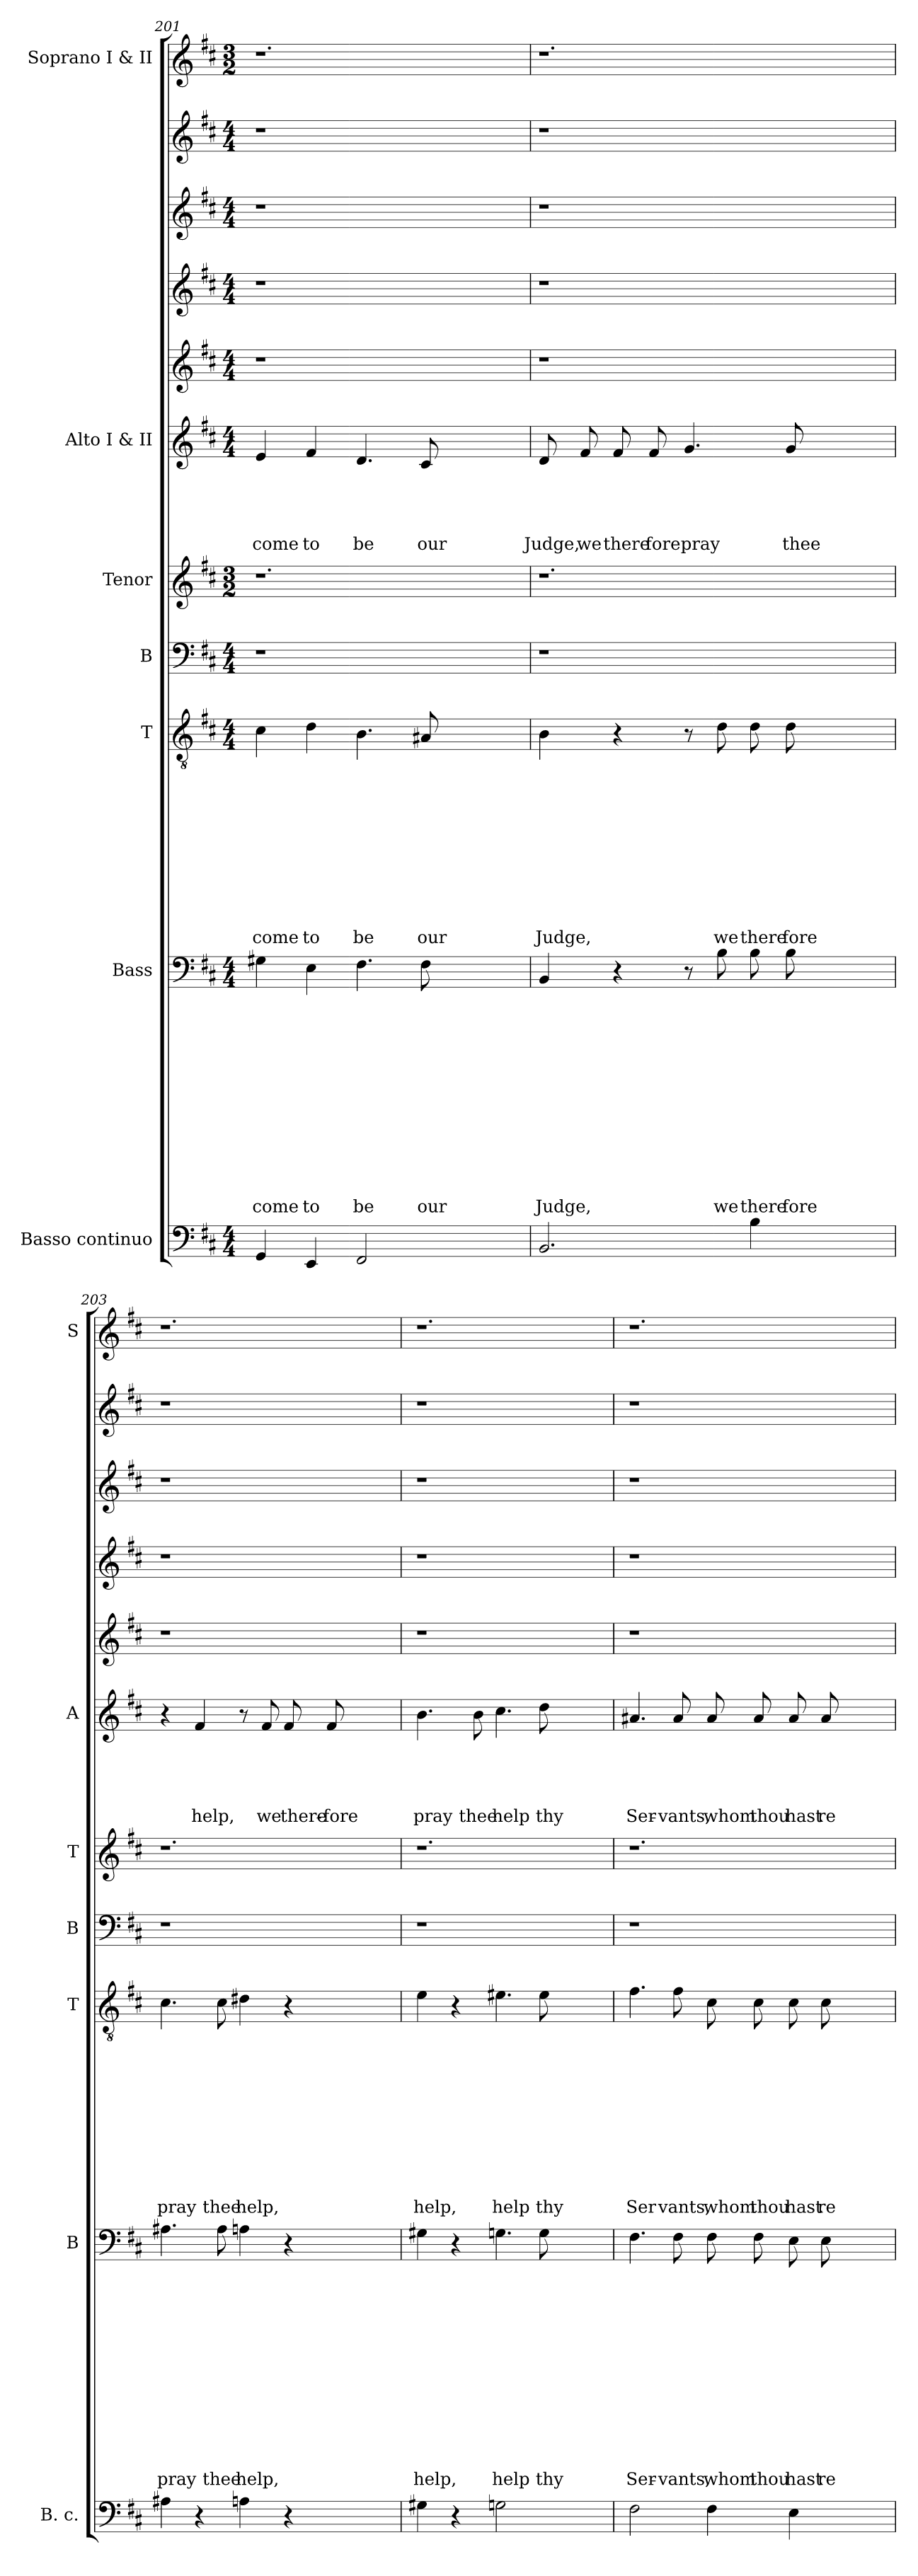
**kern	**kern	**text	**text	**text	**text	**text	**text	**text	**text	**text	**text	**text	**text	**text	**kern	**text	**text	**text	**text	**text	**text	**text	**text	**text	**text	**text	**kern	**kern	**kern	**text	**text	**text	**text	**text	**kern	**kern	**kern	**kern	**kern
*part11	*part10	*part10	*part10	*part10	*part10	*part10	*part10	*part10	*part10	*part10	*part10	*part10	*part10	*part10	*part9	*part9	*part9	*part9	*part9	*part9	*part9	*part9	*part9	*part9	*part9	*part9	*part8	*part7	*part6	*part6	*part6	*part6	*part6	*part6	*part5	*part4	*part3	*part2	*part1
*staff11	*staff10	*staff10	*staff10	*staff10	*staff10	*staff10	*staff10	*staff10	*staff10	*staff10	*staff10	*staff10	*staff10	*staff10	*staff9	*staff9	*staff9	*staff9	*staff9	*staff9	*staff9	*staff9	*staff9	*staff9	*staff9	*staff9	*staff8	*staff7	*staff6	*staff6	*staff6	*staff6	*staff6	*staff6	*staff5	*staff4	*staff3	*staff2	*staff1
*I"Basso continuo	*I"Bass	*	*	*	*	*	*	*	*	*	*	*	*	*	*I"T	*	*	*	*	*	*	*	*	*	*	*	*I"B	*I"Tenor	*I"Alto I & II	*	*	*	*	*	*	*	*	*	*I"Soprano I & II
*I'B. c.	*I'B	*	*	*	*	*	*	*	*	*	*	*	*	*	*I'T	*	*	*	*	*	*	*	*	*	*	*	*I'B	*I'T	*I'A	*	*	*	*	*	*	*	*	*	*I'S
*clefF4	*clefF4	*	*	*	*	*	*	*	*	*	*	*	*	*	*clefGv2	*	*	*	*	*	*	*	*	*	*	*	*clefF4	*clefG2	*clefG2	*	*	*	*	*	*clefG2	*clefG2	*clefG2	*clefG2	*clefG2
*ITrd7c12	*	*	*	*	*	*	*	*	*	*	*	*	*	*	*	*	*	*	*	*	*	*	*	*	*	*	*	*	*	*	*	*	*	*	*	*	*	*	*
*k[f#c#]	*k[f#c#]	*	*	*	*	*	*	*	*	*	*	*	*	*	*k[f#c#]	*	*	*	*	*	*	*	*	*	*	*	*k[f#c#]	*k[f#c#]	*k[f#c#]	*	*	*	*	*	*k[f#c#]	*k[f#c#]	*k[f#c#]	*k[f#c#]	*k[f#c#]
*D:	*D:	*	*	*	*	*	*	*	*	*	*	*	*	*	*D:	*	*	*	*	*	*	*	*	*	*	*	*D:	*D:	*D:	*	*	*	*	*	*D:	*D:	*D:	*D:	*D:
*M4/4	*M4/4	*	*	*	*	*	*	*	*	*	*	*	*	*	*M4/4	*	*	*	*	*	*	*	*	*	*	*	*M4/4	*M3/2	*M4/4	*	*	*	*	*	*M4/4	*M4/4	*M4/4	*M4/4	*M3/2
=201	=201	=201	=201	=201	=201	=201	=201	=201	=201	=201	=201	=201	=201	=201	=201	=201	=201	=201	=201	=201	=201	=201	=201	=201	=201	=201	=201	=201	=201	=201	=201	=201	=201	=201	=201	=201	=201	=201	=201
!	!	!	!	!	!	!	!	!	!	!	!	!	!	!LO:LY:b	!	!	!	!	!	!	!	!	!	!	!	!LO:LY:b	!	!	!	!	!	!	!	!LO:LY:b	!	!	!	!	!
4GGG/	4G#X\	.	.	.	.	.	.	.	.	.	.	.	.	come	4c#\	.	.	.	.	.	.	.	.	.	.	come	1r	1.r	4e/	.	.	.	.	come	1r	1r	1r	1r	1.r
!	!	!	!	!	!	!	!	!	!	!	!	!	!	!LO:LY:b	!	!	!	!	!	!	!	!	!	!	!	!LO:LY:b	!	!	!	!	!	!	!	!LO:LY:b	!	!	!	!	!
4EEE/	4E\	.	.	.	.	.	.	.	.	.	.	.	.	to	4d\	.	.	.	.	.	.	.	.	.	.	to	.	.	4f#/	.	.	.	.	to	.	.	.	.	.
!	!	!	!	!	!	!	!	!	!	!	!	!	!	!LO:LY:b	!	!	!	!	!	!	!	!	!	!	!	!LO:LY:b	!	!	!	!	!	!	!	!LO:LY:b	!	!	!	!	!
2FFF#/	4.F#\	.	.	.	.	.	.	.	.	.	.	.	.	be	4.B\	.	.	.	.	.	.	.	.	.	.	be	.	.	4.d/	.	.	.	.	be	.	.	.	.	.
!	!	!	!	!	!	!	!	!	!	!	!	!	!	!LO:LY:b	!	!	!	!	!	!	!	!	!	!	!	!LO:LY:b	!	!	!	!	!	!	!	!LO:LY:b	!	!	!	!	!
.	8F#\	.	.	.	.	.	.	.	.	.	.	.	.	our	8A#X/	.	.	.	.	.	.	.	.	.	.	our	.	.	8c#/	.	.	.	.	our	.	.	.	.	.
2ryy	2ryy	.	.	.	.	.	.	.	.	.	.	.	.	.	2ryy	.	.	.	.	.	.	.	.	.	.	.	2ryy	.	2ryy	.	.	.	.	.	2ryy	2ryy	2ryy	2ryy	.
=202	=202	=202	=202	=202	=202	=202	=202	=202	=202	=202	=202	=202	=202	=202	=202	=202	=202	=202	=202	=202	=202	=202	=202	=202	=202	=202	=202	=202	=202	=202	=202	=202	=202	=202	=202	=202	=202	=202	=202
!	!	!	!	!	!	!	!	!	!	!	!	!	!	!LO:LY:b	!	!	!	!	!	!	!	!	!	!	!	!LO:LY:b	!	!	!	!	!	!	!	!LO:LY:b	!	!	!	!	!
2.BBB/	4BB/	.	.	.	.	.	.	.	.	.	.	.	.	Judge,	4B\	.	.	.	.	.	.	.	.	.	.	Judge,	1r	1.r	8d/	.	.	.	.	Judge,	1r	1r	1r	1r	1.r
!	!	!	!	!	!	!	!	!	!	!	!	!	!	!	!	!	!	!	!	!	!	!	!	!	!	!	!	!	!	!	!	!	!	!LO:LY:b	!	!	!	!	!
.	.	.	.	.	.	.	.	.	.	.	.	.	.	.	.	.	.	.	.	.	.	.	.	.	.	.	.	.	8f#/	.	.	.	.	we	.	.	.	.	.
!	!	!	!	!	!	!	!	!	!	!	!	!	!	!	!	!	!	!	!	!	!	!	!	!	!	!	!	!	!	!	!	!	!	!LO:LY:b	!	!	!	!	!
.	4r	.	.	.	.	.	.	.	.	.	.	.	.	.	4r	.	.	.	.	.	.	.	.	.	.	.	.	.	8f#/	.	.	.	.	there	.	.	.	.	.
!	!	!	!	!	!	!	!	!	!	!	!	!	!	!	!	!	!	!	!	!	!	!	!	!	!	!	!	!	!	!	!	!	!	!LO:LY:b	!	!	!	!	!
.	.	.	.	.	.	.	.	.	.	.	.	.	.	.	.	.	.	.	.	.	.	.	.	.	.	.	.	.	8f#/	.	.	.	.	fore	.	.	.	.	.
!	!	!	!	!	!	!	!	!	!	!	!	!	!	!	!	!	!	!	!	!	!	!	!	!	!	!	!	!	!	!	!	!	!	!LO:LY:b	!	!	!	!	!
.	8r	.	.	.	.	.	.	.	.	.	.	.	.	.	8r	.	.	.	.	.	.	.	.	.	.	.	.	.	4.g/	.	.	.	.	pray	.	.	.	.	.
!	!	!	!	!	!	!	!	!	!	!	!	!	!	!LO:LY:b	!	!	!	!	!	!	!	!	!	!	!	!LO:LY:b	!	!	!	!	!	!	!	!	!	!	!	!	!
.	8B\	.	.	.	.	.	.	.	.	.	.	.	.	we	8d\	.	.	.	.	.	.	.	.	.	.	we	.	.	.	.	.	.	.	.	.	.	.	.	.
!	!	!	!	!	!	!	!	!	!	!	!	!	!	!LO:LY:b	!	!	!	!	!	!	!	!	!	!	!	!LO:LY:b	!	!	!	!	!	!	!	!	!	!	!	!	!
4BB\	8B\	.	.	.	.	.	.	.	.	.	.	.	.	there	8d\	.	.	.	.	.	.	.	.	.	.	there	.	.	.	.	.	.	.	.	.	.	.	.	.
!	!	!	!	!	!	!	!	!	!	!	!	!	!	!LO:LY:b	!	!	!	!	!	!	!	!	!	!	!	!LO:LY:b	!	!	!	!	!	!	!	!LO:LY:b	!	!	!	!	!
.	8B\	.	.	.	.	.	.	.	.	.	.	.	.	fore	8d\	.	.	.	.	.	.	.	.	.	.	fore	.	.	8g/	.	.	.	.	thee	.	.	.	.	.
2ryy	2ryy	.	.	.	.	.	.	.	.	.	.	.	.	.	2ryy	.	.	.	.	.	.	.	.	.	.	.	2ryy	.	2ryy	.	.	.	.	.	2ryy	2ryy	2ryy	2ryy	.
!!LO:PB:g=z
=203	=203	=203	=203	=203	=203	=203	=203	=203	=203	=203	=203	=203	=203	=203	=203	=203	=203	=203	=203	=203	=203	=203	=203	=203	=203	=203	=203	=203	=203	=203	=203	=203	=203	=203	=203	=203	=203	=203	=203
!	!	!	!	!	!	!	!	!	!	!	!	!	!	!LO:LY:b	!	!	!	!	!	!	!	!	!	!	!	!LO:LY:b	!	!	!	!	!	!	!	!	!	!	!	!	!
4AA#X\	4.A#X\	.	.	.	.	.	.	.	.	.	.	.	.	pray	4.c#\	.	.	.	.	.	.	.	.	.	.	pray	1r	1.r	4r	.	.	.	.	.	1r	1r	1r	1r	1.r
!	!	!	!	!	!	!	!	!	!	!	!	!	!	!	!	!	!	!	!	!	!	!	!	!	!	!	!	!	!	!	!	!	!	!LO:LY:b	!	!	!	!	!
4r	.	.	.	.	.	.	.	.	.	.	.	.	.	.	.	.	.	.	.	.	.	.	.	.	.	.	.	.	4f#/	.	.	.	.	help,	.	.	.	.	.
!	!	!	!	!	!	!	!	!	!	!	!	!	!	!LO:LY:b	!	!	!	!	!	!	!	!	!	!	!	!LO:LY:b	!	!	!	!	!	!	!	!	!	!	!	!	!
.	8A#\	.	.	.	.	.	.	.	.	.	.	.	.	thee	8c#\	.	.	.	.	.	.	.	.	.	.	thee	.	.	.	.	.	.	.	.	.	.	.	.	.
!	!	!	!	!	!	!	!	!	!	!	!	!	!	!LO:LY:b	!	!	!	!	!	!	!	!	!	!	!	!LO:LY:b	!	!	!	!	!	!	!	!	!	!	!	!	!
4AAn\	4An\	.	.	.	.	.	.	.	.	.	.	.	.	help,	4d#X\	.	.	.	.	.	.	.	.	.	.	help,	.	.	8r	.	.	.	.	.	.	.	.	.	.
!	!	!	!	!	!	!	!	!	!	!	!	!	!	!	!	!	!	!	!	!	!	!	!	!	!	!	!	!	!	!	!	!	!	!LO:LY:b	!	!	!	!	!
.	.	.	.	.	.	.	.	.	.	.	.	.	.	.	.	.	.	.	.	.	.	.	.	.	.	.	.	.	8f#/	.	.	.	.	we	.	.	.	.	.
!	!	!	!	!	!	!	!	!	!	!	!	!	!	!	!	!	!	!	!	!	!	!	!	!	!	!	!	!	!	!	!	!	!	!LO:LY:b	!	!	!	!	!
4r	4r	.	.	.	.	.	.	.	.	.	.	.	.	.	4r	.	.	.	.	.	.	.	.	.	.	.	.	.	8f#/	.	.	.	.	there-	.	.	.	.	.
!	!	!	!	!	!	!	!	!	!	!	!	!	!	!	!	!	!	!	!	!	!	!	!	!	!	!	!	!	!	!	!	!	!	!LO:LY:b	!	!	!	!	!
.	.	.	.	.	.	.	.	.	.	.	.	.	.	.	.	.	.	.	.	.	.	.	.	.	.	.	.	.	8f#/	.	.	.	.	-fore	.	.	.	.	.
2ryy	2ryy	.	.	.	.	.	.	.	.	.	.	.	.	.	2ryy	.	.	.	.	.	.	.	.	.	.	.	2ryy	.	2ryy	.	.	.	.	.	2ryy	2ryy	2ryy	2ryy	.
=204	=204	=204	=204	=204	=204	=204	=204	=204	=204	=204	=204	=204	=204	=204	=204	=204	=204	=204	=204	=204	=204	=204	=204	=204	=204	=204	=204	=204	=204	=204	=204	=204	=204	=204	=204	=204	=204	=204	=204
!	!	!	!	!	!	!	!	!	!	!	!	!	!	!LO:LY:b	!	!	!	!	!	!	!	!	!	!	!	!LO:LY:b	!	!	!	!	!	!	!	!LO:LY:b	!	!	!	!	!
4GG#X\	4G#X\	.	.	.	.	.	.	.	.	.	.	.	.	help,	4e\	.	.	.	.	.	.	.	.	.	.	help,	1r	1.r	4.b\	.	.	.	.	pray	1r	1r	1r	1r	1.r
4r	4r	.	.	.	.	.	.	.	.	.	.	.	.	.	4r	.	.	.	.	.	.	.	.	.	.	.	.	.	.	.	.	.	.	.	.	.	.	.	.
!	!	!	!	!	!	!	!	!	!	!	!	!	!	!	!	!	!	!	!	!	!	!	!	!	!	!	!	!	!	!	!	!	!	!LO:LY:b	!	!	!	!	!
.	.	.	.	.	.	.	.	.	.	.	.	.	.	.	.	.	.	.	.	.	.	.	.	.	.	.	.	.	8b\	.	.	.	.	thee	.	.	.	.	.
!	!	!	!	!	!	!	!	!	!	!	!	!	!	!LO:LY:b	!	!	!	!	!	!	!	!	!	!	!	!LO:LY:b	!	!	!	!	!	!	!	!LO:LY:b	!	!	!	!	!
2GGn\	4.Gn\	.	.	.	.	.	.	.	.	.	.	.	.	help	4.e#X\	.	.	.	.	.	.	.	.	.	.	help	.	.	4.cc#\	.	.	.	.	help	.	.	.	.	.
!	!	!	!	!	!	!	!	!	!	!	!	!	!	!LO:LY:b	!	!	!	!	!	!	!	!	!	!	!	!LO:LY:b	!	!	!	!	!	!	!	!LO:LY:b	!	!	!	!	!
.	8G\	.	.	.	.	.	.	.	.	.	.	.	.	thy	8e#\	.	.	.	.	.	.	.	.	.	.	thy	.	.	8dd\	.	.	.	.	thy	.	.	.	.	.
2ryy	2ryy	.	.	.	.	.	.	.	.	.	.	.	.	.	2ryy	.	.	.	.	.	.	.	.	.	.	.	2ryy	.	2ryy	.	.	.	.	.	2ryy	2ryy	2ryy	2ryy	.
=205	=205	=205	=205	=205	=205	=205	=205	=205	=205	=205	=205	=205	=205	=205	=205	=205	=205	=205	=205	=205	=205	=205	=205	=205	=205	=205	=205	=205	=205	=205	=205	=205	=205	=205	=205	=205	=205	=205	=205
!	!	!	!	!	!	!	!	!	!	!	!	!	!	!LO:LY:b	!	!	!	!	!	!	!	!	!	!	!	!LO:LY:b	!	!	!	!	!	!	!	!LO:LY:b	!	!	!	!	!
2FF#\	4.F#\	.	.	.	.	.	.	.	.	.	.	.	.	Ser-	4.f#\	.	.	.	.	.	.	.	.	.	.	Ser	1r	1.r	4.a#X/	.	.	.	.	Ser-	1r	1r	1r	1r	1.r
!	!	!	!	!	!	!	!	!	!	!	!	!	!	!LO:LY:b	!	!	!	!	!	!	!	!	!	!	!	!LO:LY:b	!	!	!	!	!	!	!	!LO:LY:b	!	!	!	!	!
.	8F#\	.	.	.	.	.	.	.	.	.	.	.	.	-vants,	8f#\	.	.	.	.	.	.	.	.	.	.	vants,	.	.	8a#/	.	.	.	.	-vants,	.	.	.	.	.
!	!	!	!	!	!	!	!	!	!	!	!	!	!	!LO:LY:b	!	!	!	!	!	!	!	!	!	!	!	!LO:LY:b	!	!	!	!	!	!	!	!LO:LY:b	!	!	!	!	!
4FF#\	8F#\	.	.	.	.	.	.	.	.	.	.	.	.	whom	8c#\	.	.	.	.	.	.	.	.	.	.	whom	.	.	8a#/	.	.	.	.	whom	.	.	.	.	.
!	!	!	!	!	!	!	!	!	!	!	!	!	!	!LO:LY:b	!	!	!	!	!	!	!	!	!	!	!	!LO:LY:b	!	!	!	!	!	!	!	!LO:LY:b	!	!	!	!	!
.	8F#\	.	.	.	.	.	.	.	.	.	.	.	.	thou	8c#\	.	.	.	.	.	.	.	.	.	.	thou	.	.	8a#/	.	.	.	.	thou	.	.	.	.	.
!	!	!	!	!	!	!	!	!	!	!	!	!	!	!LO:LY:b	!	!	!	!	!	!	!	!	!	!	!	!LO:LY:b	!	!	!	!	!	!	!	!LO:LY:b	!	!	!	!	!
4EE\	8E\	.	.	.	.	.	.	.	.	.	.	.	.	hast	8c#\	.	.	.	.	.	.	.	.	.	.	hast	.	.	8a#/	.	.	.	.	hast	.	.	.	.	.
!	!	!	!	!	!	!	!	!	!	!	!	!	!	!LO:LY:b	!	!	!	!	!	!	!	!	!	!	!	!LO:LY:b	!	!	!	!	!	!	!	!LO:LY:b	!	!	!	!	!
.	8E\	.	.	.	.	.	.	.	.	.	.	.	.	re-	8c#\	.	.	.	.	.	.	.	.	.	.	re	.	.	8a#/	.	.	.	.	re-	.	.	.	.	.
2ryy	2ryy	.	.	.	.	.	.	.	.	.	.	.	.	.	2ryy	.	.	.	.	.	.	.	.	.	.	.	2ryy	.	2ryy	.	.	.	.	.	2ryy	2ryy	2ryy	2ryy	.
=	=	=	=	=	=	=	=	=	=	=	=	=	=	=	=	=	=	=	=	=	=	=	=	=	=	=	=	=	=	=	=	=	=	=	=	=	=	=	=
*-	*-	*-	*-	*-	*-	*-	*-	*-	*-	*-	*-	*-	*-	*-	*-	*-	*-	*-	*-	*-	*-	*-	*-	*-	*-	*-	*-	*-	*-	*-	*-	*-	*-	*-	*-	*-	*-	*-	*-
